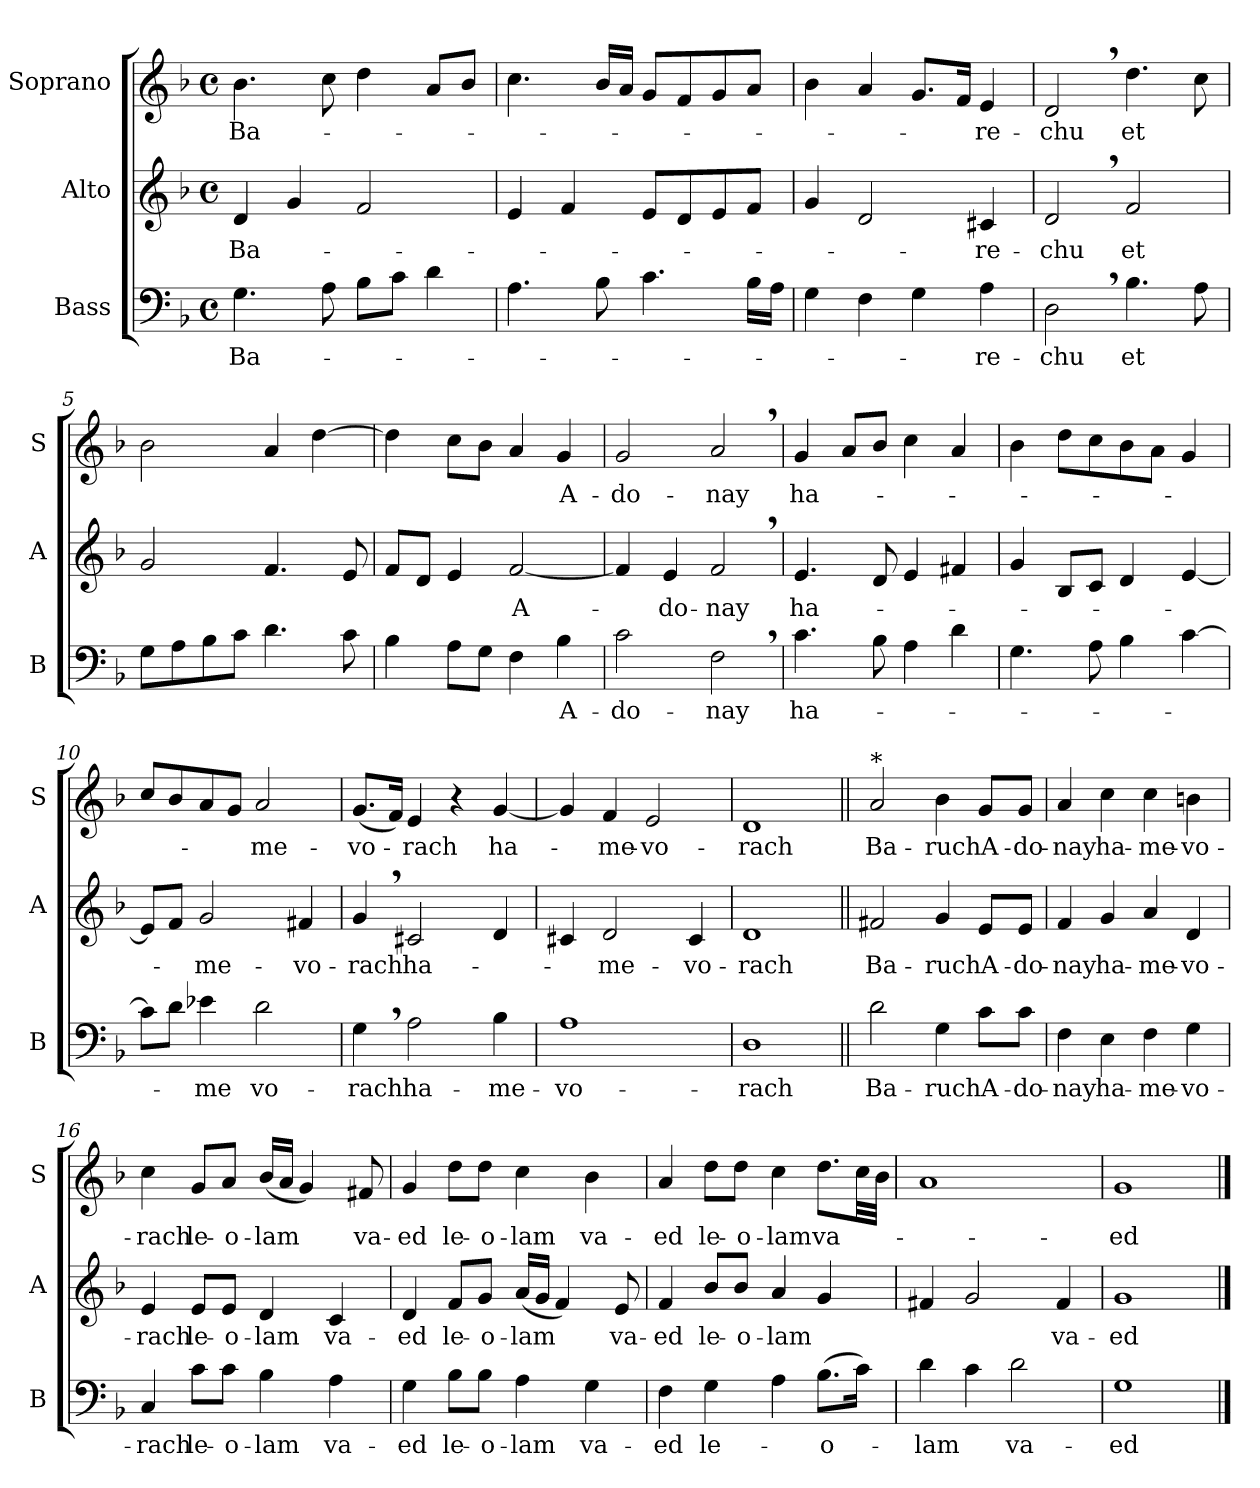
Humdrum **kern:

**kern	**text	**kern	**text	**kern	**text
*part3	*part3	*part2	*part2	*part1	*part1
*staff3	*staff3	*staff2	*staff2	*staff1	*staff1
*I"Bass	*	*I"Alto	*	*I"Soprano	*
*I'B	*	*I'A	*	*I'S	*
*clefF4	*	*clefG2	*	*clefG2	*
*k[b-]	*	*k[b-]	*	*k[b-]	*
*d:	*	*d:	*	*d:	*
*M4/4	*	*M4/4	*	*M4/4	*
*met(c)	*	*met(c)	*	*met(c)	*
=1	=1	=1	=1	=1	=1
4.G\	Ba-	4d/	Ba-	4.b-\	Ba-
.	.	4g/	.	.	.
8A\	.	.	.	8cc\	.
8B-\L	.	2f/	.	4dd\	.
8c\J	.	.	.	.	.
4d\	.	.	.	8a/L	.
.	.	.	.	8b-/J	.
=2	=2	=2	=2	=2	=2
4.A\	.	4e/	.	4.cc\	.
.	.	4f/	.	.	.
8B-\	.	.	.	16b-/LL	.
.	.	.	.	16a/JJ	.
4.c\	.	8e/L	.	8g/L	.
.	.	8d/	.	8f/	.
.	.	8e/	.	8g/	.
16B-\LL	.	8f/J	.	8a/J	.
16A\JJ	.	.	.	.	.
=3	=3	=3	=3	=3	=3
4G\	.	4g/	.	4b-\	.
4F\	.	2d/	.	4a/	.
4G\	.	.	.	8.g/L	.
.	.	.	.	16f/Jk	.
4A\	-re-	4c#X/	-re-	4e/	-re-
=4	=4	=4	=4	=4	=4
2D,>\	-chu	2d,>/	-chu	2d,>/	-chu
4.B-\	et	2f/	et	4.dd\	et
8A\	.	.	.	8cc\	.
!!LO:LB:g=z
=5	=5	=5	=5	=5	=5
8G\L	.	2g/	.	2b-\	.
8A\	.	.	.	.	.
8B-\	.	.	.	.	.
8c\J	.	.	.	.	.
4.d\	.	4.f/	.	4a/	.
.	.	.	.	[4dd\	.
8c\	.	8e/	.	.	.
=6	=6	=6	=6	=6	=6
4B-\	.	8f/L	.	4dd\]	.
.	.	8d/J	.	.	.
8A\L	.	4e/	.	8cc\L	.
8G\J	.	.	.	8b-\J	.
4F\	.	[2f/	A-	4a/	.
4B-\	A-	.	.	4g/	A-
=7	=7	=7	=7	=7	=7
2c\	-do-	4f/]	.	2g/	-do-
.	.	4e/	-do-	.	.
2F,>\	-nay	2f,>/	-nay	2a,>/	-nay
=8	=8	=8	=8	=8	=8
4.c\	ha-	4.e/	ha-	4g/	ha-
.	.	.	.	8a/L	.
8B-\	.	8d/	.	8b-/J	.
4A\	.	4e/	.	4cc\	.
4d\	.	4f#X/	.	4a/	.
!!LO:LB:g=z
=9	=9	=9	=9	=9	=9
4.G\	.	4g/	.	4b-\	.
.	.	8B-/L	.	8dd\L	.
8A\	.	8c/J	.	8cc\	.
4B-\	.	4d/	.	8b-\	.
.	.	.	.	8a\J	.
[4c\	.	[4e/	.	4g/	.
=10	=10	=10	=10	=10	=10
8c\L]	.	8e/L]	.	8cc/L	.
8d\J	.	8f/J	.	8b-/	.
4e-X\	-me	2g/	-me-	8a/	.
.	.	.	.	8g/J	.
2d\	vo-	.	.	2a/	-me-
.	.	4f#X/	-vo-	.	.
=11	=11	=11	=11	=11	=11
4G,>\	-rach	4g,>/	-rach	(8.g/L	-vo-
.	.	.	.	16f/Jk)	.
2A\	ha-	2c#X/	ha-	4e/	-rach
.	.	.	.	4r	.
4B-\	-me-	4d/	.	[4g/	ha-
=12	=12	=12	=12	=12	=12
1A	-vo-	4c#X/	.	4g/]	.
.	.	2d/	-me-	4f/	-me-
.	.	.	.	2e/	-vo-
.	.	4c#/	-vo-	.	.
!!LO:LB:g=z
=13	=13	=13	=13	=13	=13
1D	-rach	1d	-rach	1d	-rach
=14||	=14||	=14||	=14||	=14||	=14||
!	!	!	!	!LO:TX:a:t=*	!
2d\	Ba-	2f#X/	Ba-	2a/	Ba-
4G\	-ruch	4g/	-ruch	4b-\	-ruch
8c\L	A-	8e/L	A-	8g/L	A-
8c\J	-do-	8e/J	-do-	8g/J	-do-
=15	=15	=15	=15	=15	=15
4F\	-nay	4f/	-nay	4a/	-nay
4E\	ha-	4g/	ha-	4cc\	ha-
4F\	-me-	4a/	-me-	4cc\	-me-
4G\	-vo-	4d/	-vo-	4bn\	-vo-
=16	=16	=16	=16	=16	=16
4C/	-rach	4e/	-rach	4cc\	-rach
8c\L	le-	8e/L	le-	8g/L	le-
8c\J	-o-	8e/J	-o-	8a/J	-o-
4B-\	-lam	4d/	-lam	(16b-/LL	-lam
.	.	.	.	16a/JJ	.
.	.	.	.	4g/)	.
4A\	va-	4c/	va-	.	.
.	.	.	.	8f#X/	va-
!!LO:LB:g=z
=17	=17	=17	=17	=17	=17
4G\	-ed	4d/	-ed	4g/	-ed
8B-\L	le-	8f/L	le-	8dd\L	le-
8B-\J	-o-	8g/J	-o-	8dd\J	-o-
4A\	-lam	(16a/LL	-lam	4cc\	-lam
.	.	16g/JJ	.	.	.
.	.	4f/)	.	.	.
4G\	va-	.	.	4b-\	va-
.	.	8e/	va-	.	.
=18	=18	=18	=18	=18	=18
4F\	-ed	4f/	-ed	4a/	-ed
4G\	le-	8b-/L	le-	8dd\L	le-
.	.	8b-/J	-o-	8dd\J	-o-
4A\	.	4a/	-lam	4cc\	-lam
(8.B-\L	-o-	4g/	.	8.dd\L	va-
16c\Jk)	.	.	.	32cc\LL	.
.	.	.	.	32b-\JJJ	.
=19	=19	=19	=19	=19	=19
4d\	-lam	4f#X/	.	1a	.
4c\	.	2g/	.	.	.
2d\	va-	.	.	.	.
.	.	4f#/	va-	.	.
=20	=20	=20	=20	=20	=20
1G	-ed	1g	-ed	1g	-ed
==	==	==	==	==	==
*-	*-	*-	*-	*-	*-
